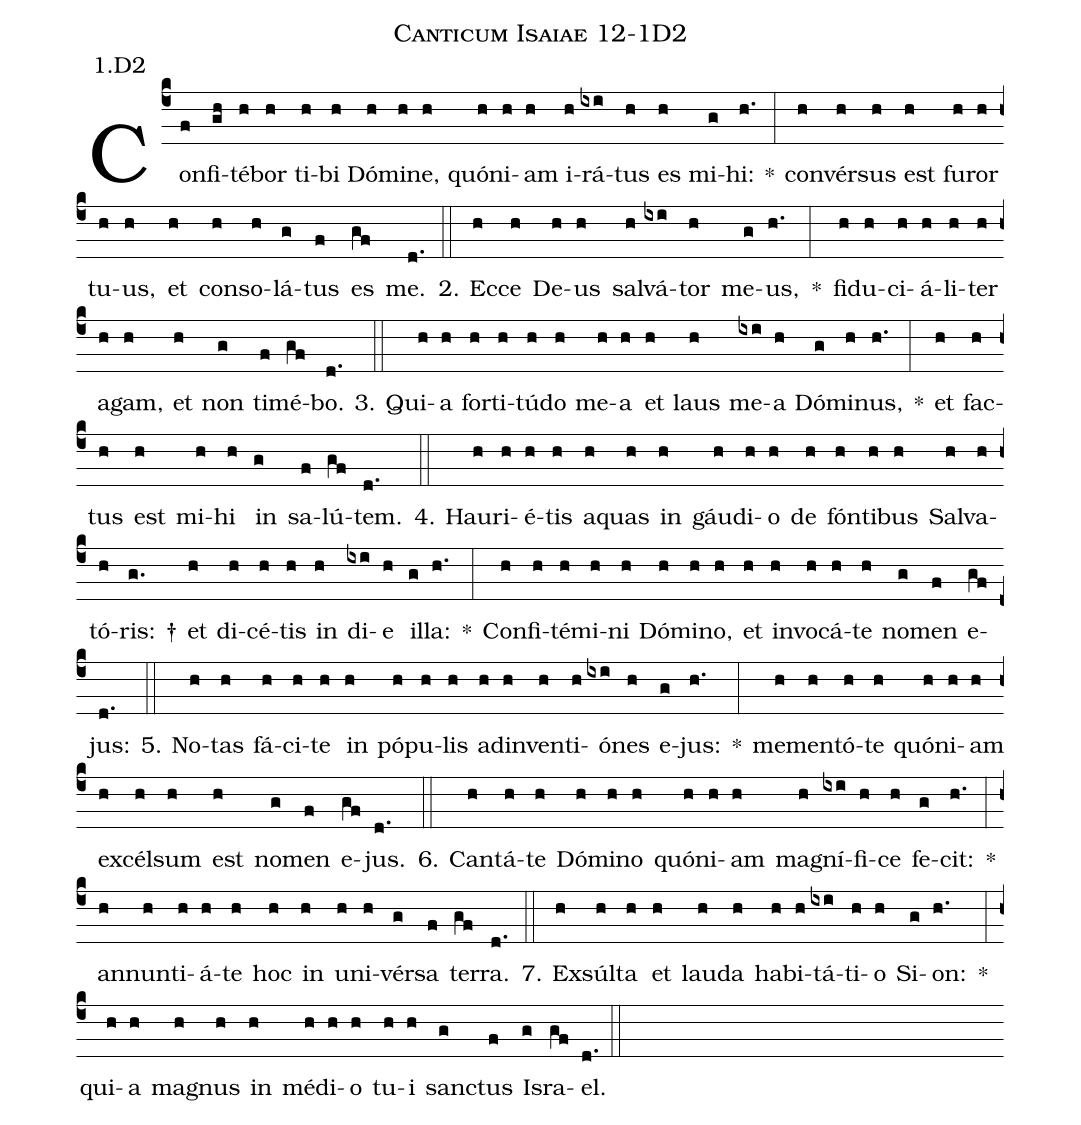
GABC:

name: Canticum Isaiae 12-1D2;
annotation: 1.D2;
%%
(c4)Con(f)fi(gh)té(h)bor(h) ti(h)bi(h) Dó(h)mi(h)ne,(h) quón(h)i(h)am(h) i(h)rá(ixi)tus(h) es(h) mi(g)hi:(h.) *(:) con(h)vér(h)sus(h) est(h) fu(h)ror(h) tu(h)us,(h) et(h) con(h)so(h)lá(g)tus(f) es(gf) me.(d.) (::)
2. Ec(h)ce(h) De(h)us(h) sal(h)vá(ixi)tor(h) me(g)us,(h.) *(:) fi(h)du(h)ci(h)á(h)li(h)ter(h) a(h)gam,(h) et(h) non(g) ti(f)mé(gf)bo.(d.) (::)
3. Qui(h)a(h) for(h)ti(h)tú(h)do(h) me(h)a(h) et(h) laus(h) me(ixi)a(h) Dó(g)mi(h)nus,(h.) *(:) et(h) fac(h)tus(h) est(h) mi(h)hi(h) in(g) sa(f)lú(gf)tem.(d.) (::)
4. Hau(h)ri(h)é(h)tis(h) a(h)quas(h) in(h) gáu(h)di(h)o(h) de(h) fón(h)ti(h)bus(h) Sal(h)va(h)tó(h)ris: †(g.) et(h) di(h)cé(h)tis(h) in(h) di(ixi)e(h) il(g)la:(h.) *(:) Con(h)fi(h)té(h)mi(h)ni(h) Dó(h)mi(h)no,(h) et(h) in(h)vo(h)cá(h)te(h) no(g)men(f) e(gf)jus:(d.) (::)
5. No(h)tas(h) fá(h)ci(h)te(h) in(h) pó(h)pu(h)lis(h) ad(h)in(h)ven(h)ti(h)ó(ixi)nes(h) e(g)jus:(h.) *(:) me(h)men(h)tó(h)te(h) quón(h)i(h)am(h) ex(h)cél(h)sum(h) est(h) no(g)men(f) e(gf)jus.(d.) (::)
6. Can(h)tá(h)te(h) Dó(h)mi(h)no(h) quón(h)i(h)am(h) ma(h)gní(ixi)fi(h)ce(h) fe(g)cit:(h.) *(:) an(h)nun(h)ti(h)á(h)te(h) hoc(h) in(h) u(h)ni(h)vér(g)sa(f) ter(gf)ra.(d.) (::)
7. Ex(h)súl(h)ta(h) et(h) lau(h)da(h) ha(h)bi(h)tá(ixi)ti(h)o(h) Si(g)on:(h.) *(:) qui(h)a(h) ma(h)gnus(h) in(h) mé(h)di(h)o(h) tu(h)i(h) sanc(g)tus(f) Is(g)ra(gf)el.(d.) (::)
